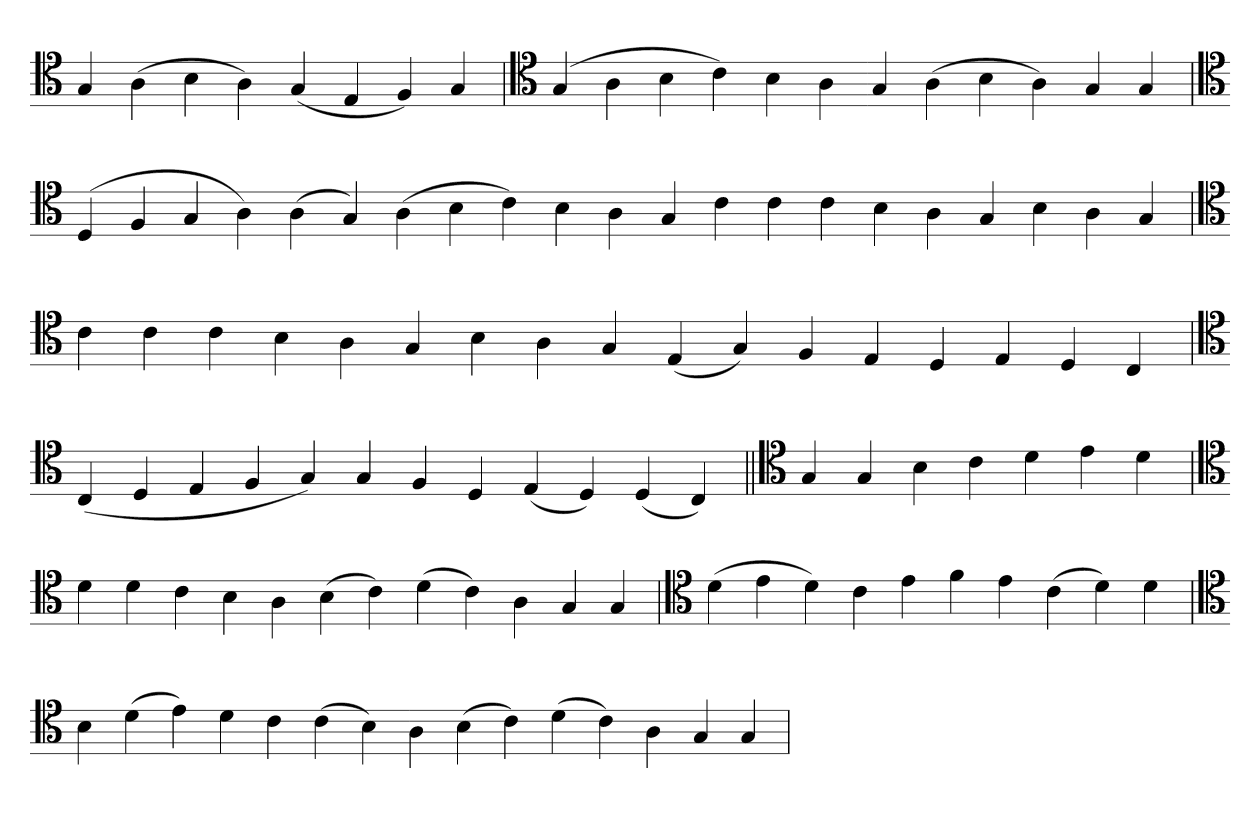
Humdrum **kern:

**kern
*part1
*staff1
*clefC4
=
4G
(4A
4B
4A)
(4G
4E
4F)
4G
=`
*clefC4
(4G
4A
4B
4c)
4B
4A
4G
(4A
4B
4A)
4G
4G
='
*clefC4
(4D
4F
4G
4A)
(4A
4G)
(4A
4B
4c)
4B
4A
4G
4c
4c
4c
4B
4A
4G
4B
4A
4G
=`
*clefC4
4c
4c
4c
4B
4A
4G
4B
4A
4G
(4E
4G)
4F
4E
4D
4E
4D
4C
=`
*clefC4
(4C
4D
4E
4F
4G)
4G
4F
4D
(4E
4D)
(4D
4C)
=||
*clefC4
4G
4G
4B
4c
4d
4e
4d
=`
*clefC4
4d
4d
4c
4B
4A
(4B
4c)
(4d
4c)
4A
4G
4G
='
*clefC4
(4d
4e
4d)
4c
4e
4f
4e
(4c
4d)
4d
='
*clefC4
4B
(4d
4e)
4d
4c
(4c
4B)
4A
(4B
4c)
(4d
4c)
4A
4G
4G
=
*-
